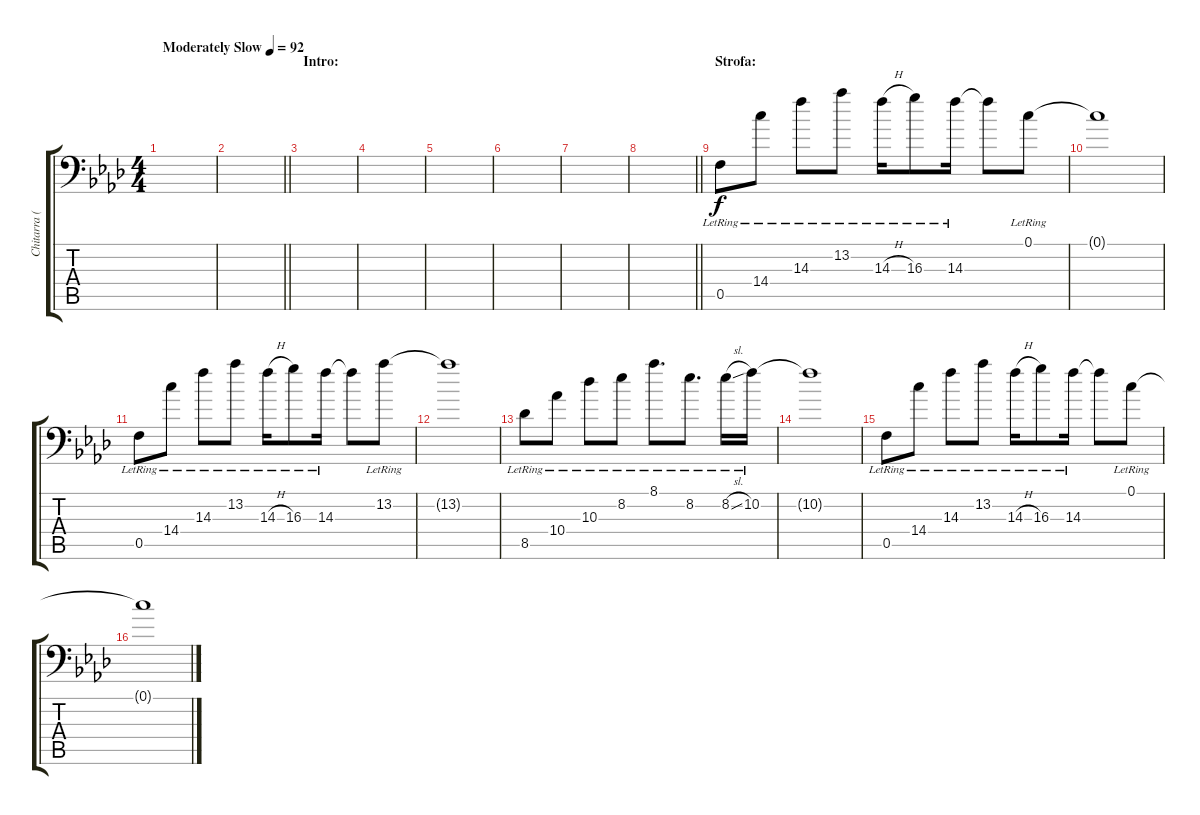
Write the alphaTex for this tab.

\track ("Chitarra (acustica)" "Chitarra (") {instrument electricguitarjazz}
\staff {score tabs}
\tuning (C4 G3 Eb3 Bb2 F2 Bb1) {hide}
\ts (4 4)
\tempo (92 "Moderately Slow")
\clef f4
\ks fminor
|
\barLineRight lightlight
|
\section ("" "Intro:")
|
|
|
|
|
\barLineRight lightlight
|
\section ("" "Strofa:")
0.5{lr}.8 14.4{lr}.8 14.3{lr}.8 13.2{lr}.8 14.3{h lr}.16 16.3{lr}.8 14.3{lr}.16 14.3{t}.8 0.1{lr}.8 |
0.1{t}.1 |
0.5{lr}.8 14.4{lr}.8 14.3{lr}.8 13.2{lr}.8 14.3{h lr}.16 16.3{lr}.8 14.3{lr}.16 14.3{t}.8 13.2{lr}.8 |
13.2{t}.1 |
8.5{lr}.8 10.4{lr}.8 10.3{lr}.8 8.2{lr}.8 8.1{lr}.8{d} 8.2{lr}.8{d} 8.2{sl lr}.16 10.2{lr}.16 |
10.2{t}.1 |
0.5{lr}.8 14.4{lr}.8 14.3{lr}.8 13.2{lr}.8 14.3{h lr}.16 16.3{lr}.8 14.3{lr}.16 14.3{t}.8 0.1{lr}.8 |
0.1{t}.1
